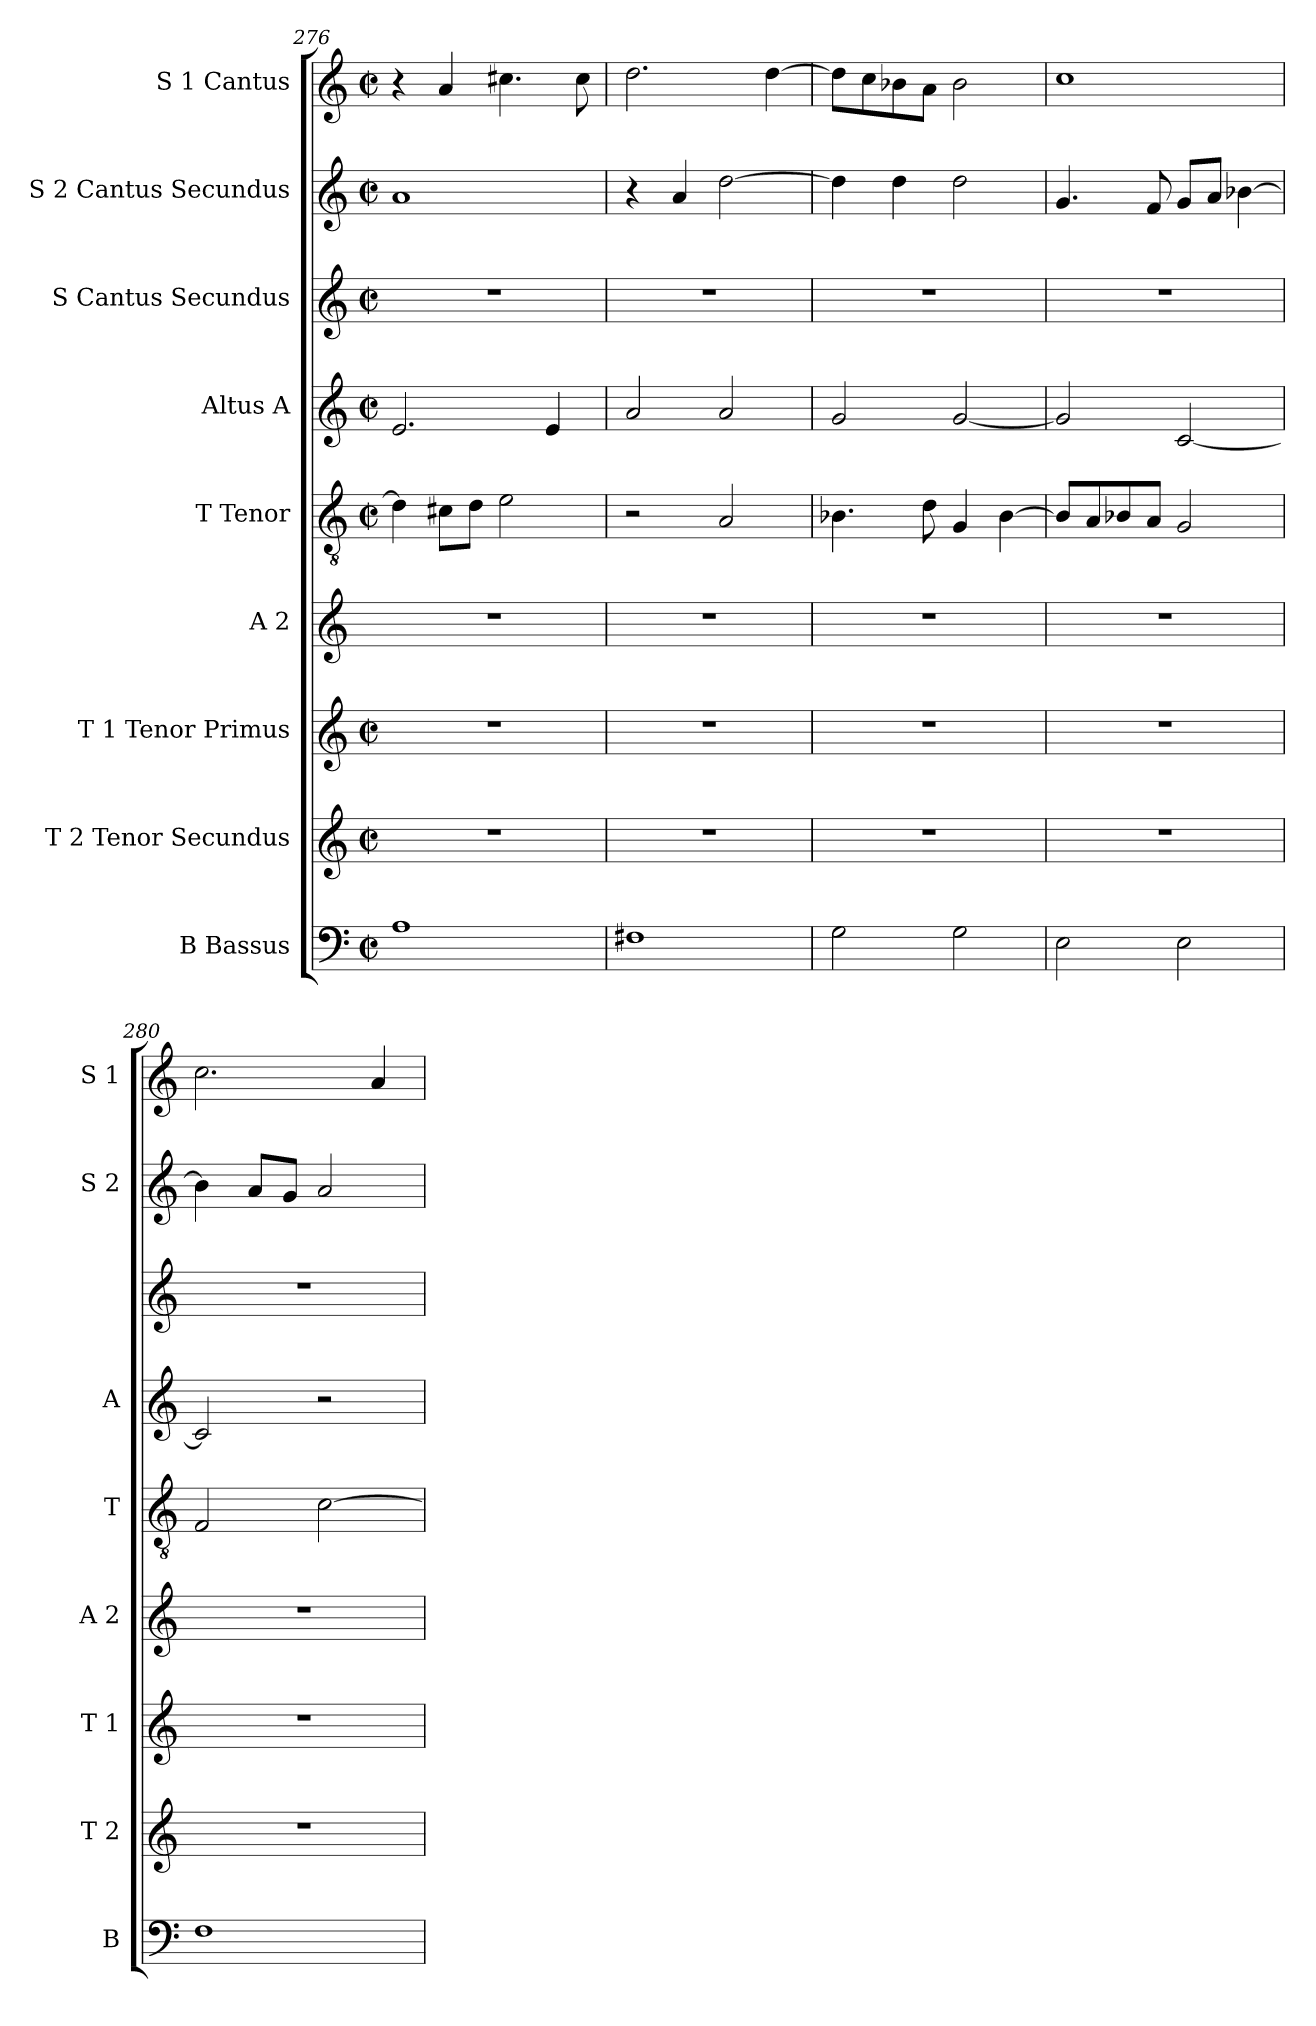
**kern	**kern	**kern	**kern	**kern	**kern	**kern	**kern	**kern
*part9	*part8	*part7	*part6	*part5	*part4	*part3	*part2	*part1
*staff9	*staff8	*staff7	*staff6	*staff5	*staff4	*staff3	*staff2	*staff1
*I"B Bassus	*I"T 2 Tenor Secundus	*I"T 1 Tenor Primus	*I"A 2	*I"T Tenor	*I"Altus A	*I"S Cantus Secundus	*I"S 2 Cantus Secundus	*I"S 1 Cantus
*I'B	*I'T 2	*I'T 1	*I'A 2	*I'T	*I'A	*	*I'S 2	*I'S 1
*clefF4	*clefG2	*clefG2	*clefG2	*clefGv2	*clefG2	*clefG2	*clefG2	*clefG2
*k[]	*k[]	*k[]	*k[]	*k[]	*k[]	*k[]	*k[]	*k[]
*C:	*C:	*C:	*C:	*C:	*C:	*C:	*C:	*C:
*M2/2	*M2/2	*M2/2	*	*M2/2	*M2/2	*M2/2	*M2/2	*M2/2
*met(c|)	*met(c|)	*met(c|)	*	*met(c|)	*met(c|)	*met(c|)	*met(c|)	*met(c|)
=276	=276	=276	=276	=276	=276	=276	=276	=276
1A	1r	1r	1r	4d\]	2.e/	1r	1a	4r
.	.	.	.	8c#X\L	.	.	.	4a/
.	.	.	.	8d\J	.	.	.	.
.	.	.	.	2e\	.	.	.	4.cc#X\
.	.	.	.	.	4e/	.	.	.
.	.	.	.	.	.	.	.	8cc#\
=277	=277	=277	=277	=277	=277	=277	=277	=277
1F#X	1r	1r	1r	2r	2a/	1r	4r	2.dd\
.	.	.	.	.	.	.	4a/	.
.	.	.	.	2A/	2a/	.	[>2dd\	.
.	.	.	.	.	.	.	.	[>4dd\
=278	=278	=278	=278	=278	=278	=278	=278	=278
2G\	1r	1r	1r	4.B-X\	2g/	1r	4dd\]	8dd\L]
.	.	.	.	.	.	.	.	8cc\
.	.	.	.	.	.	.	4dd\	8b-X\
.	.	.	.	8d\	.	.	.	8a\J
2G\	.	.	.	4G/	[<2g/	.	2dd\	2b-\
.	.	.	.	[>4B-\	.	.	.	.
=279	=279	=279	=279	=279	=279	=279	=279	=279
2E\	1r	1r	1r	8B-/L]	2g/]	1r	4.g/	1cc
.	.	.	.	8A/	.	.	.	.
.	.	.	.	8B-X/	.	.	.	.
.	.	.	.	8A/J	.	.	8f/	.
2E\	.	.	.	2G/	[<2c/	.	8g/L	.
.	.	.	.	.	.	.	8a/J	.
.	.	.	.	.	.	.	[<4b-X\	.
!!LO:LB:g=z
=280	=280	=280	=280	=280	=280	=280	=280	=280
1F	1r	1r	1r	2F/	2c/]	1r	4b-\]	2.cc\
.	.	.	.	.	.	.	8a/L	.
.	.	.	.	.	.	.	8g/J	.
.	.	.	.	[>2c\	2r	.	2a/	.
.	.	.	.	.	.	.	.	4a/
=	=	=	=	=	=	=	=	=
*-	*-	*-	*-	*-	*-	*-	*-	*-
